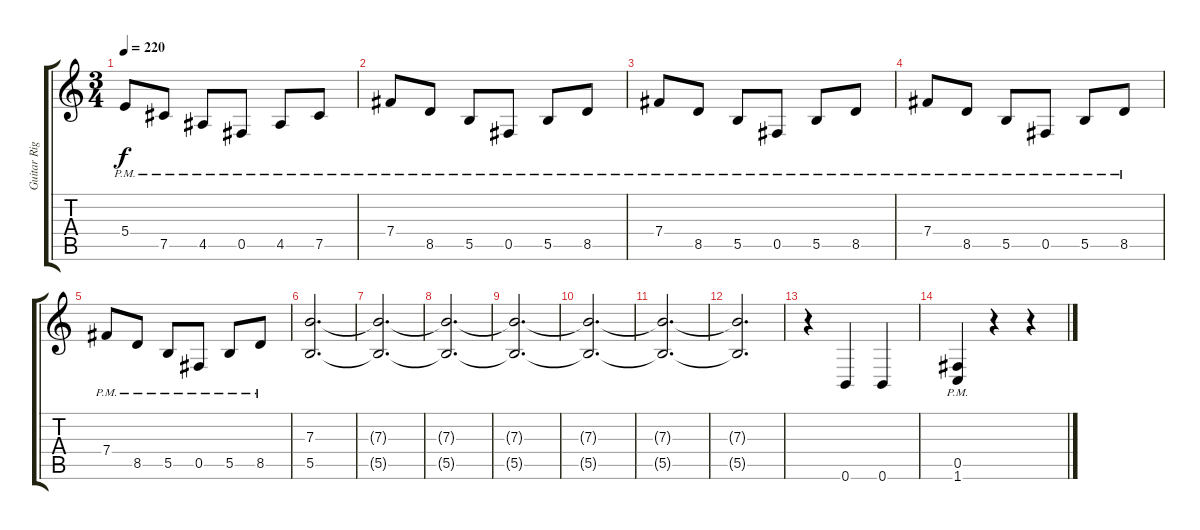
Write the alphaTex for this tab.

\track ("Guitar Right" "Guitar Rig") {instrument overdrivenguitar}
\staff {score tabs}
\tuning (Db4 Ab3 E3 B2 Gb2 B1) {hide}
\ts (3 4)
\tempo 220
\clef g2
\ks c
5.4{pm}.8{dy f} 7.5{pm}.8 4.5{pm}.8 0.5{pm}.8 4.5{pm}.8 7.5{pm}.8 |
7.4{pm}.8 8.5{pm}.8 5.5{pm}.8 0.5{pm}.8 5.5{pm}.8 8.5{pm}.8 |
7.4{pm}.8 8.5{pm}.8 5.5{pm}.8 0.5{pm}.8 5.5{pm}.8 8.5{pm}.8 |
7.4{pm}.8 8.5{pm}.8 5.5{pm}.8 0.5{pm}.8 5.5{pm}.8 8.5{pm}.8 |
7.4{pm}.8 8.5{pm}.8 5.5{pm}.8 0.5{pm}.8 5.5{pm}.8 8.5{pm}.8 |
(7.3 5.5).2{d volume 6} |
(7.3{t} 5.5{t}).2{d} |
(7.3{t} 5.5{t}).2{d} |
(7.3{t} 5.5{t}).2{d} |
(7.3{t} 5.5{t}).2{d} |
(7.3{t} 5.5{t}).2{d} |
(7.3{t} 5.5{t}).2{d} |
r.4 0.6.4{volume 13} 0.6.4 |
(0.5{pm} 1.6{pm}).4 r.4 r.4
